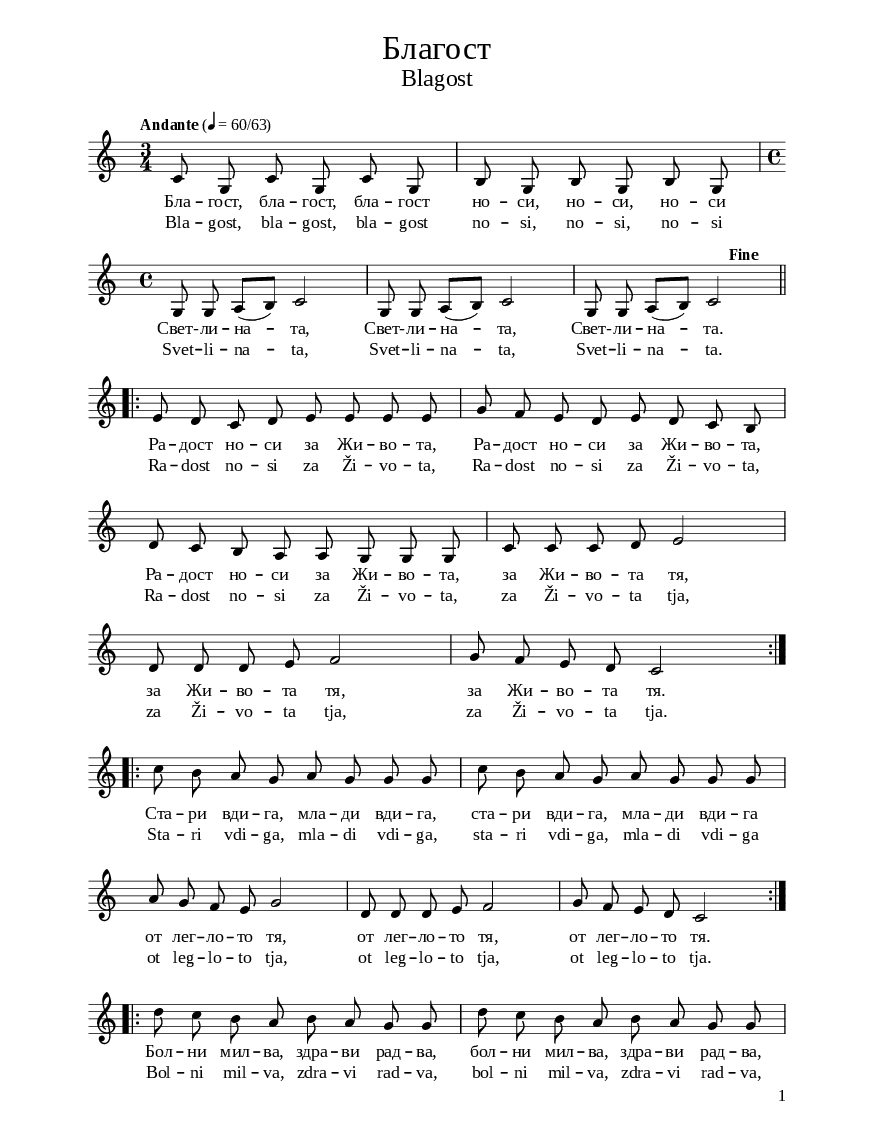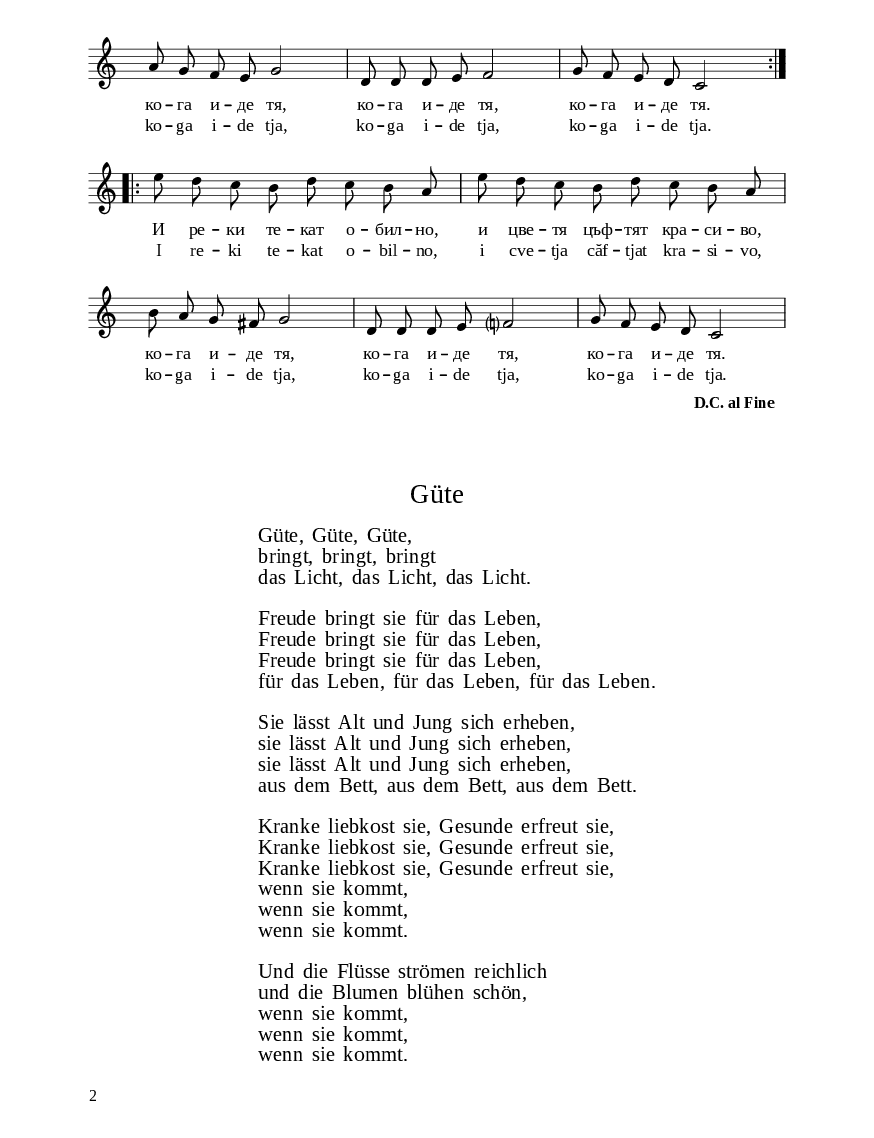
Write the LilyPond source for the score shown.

\version "2.24.2"

% include paper part and global functions
\include "include/globals.ily"

\bookpart {
  \label #'ref072
  \tocItem \markup "Благост – Blagost"
  \include "include/bookpart-paper.ily"
  \score {
    \include "include/score-layout.ily"

    \new Voice \absolute {

      \clef treble
      \key c \major
      \time 3/4
      \tempoFunc "Andante" 4 "60/63"
      \autoBeamOff
      c'8 g c' g c' g | b8 g b g b g \break |

      \time 4/4  g8 g a [( b )] c'2 |g8 g a [( b )] c'2 | g8 g a [( b )] c'2^\markup{ \bold {" " " "Fine} }  \break |

      \bar ".|:-||"
      e'8 d' c' d' e' e' e' e' | g'8 f' e' d' e' d' c' b \break |

      d'8 c' b a a g g g |c'8 c' c' d' e'2 \break |

      d'8 d' d' e' f'2 | g'8 f' e' d' c'2 \break \bar ":|.:"



      c''8 b' a' g' a' g' g' g' |  c''8 b' a' g' a' g' g' g' \break |

      a'8 g' f' e' g'2 | d'8 d' d' e' f'2 | g'8 f' e' d' c'2
      \break |

      \bar ":|.:"
      d''8 c'' b' a' b' a' g' g' | d''8 c'' b' a' b' a' g' g' \break

      a'8 g' f' e' g'2 | d'8 d' d' e' f'2 | g'8 f' e' d' c'2
      \break |

     \bar ":|.:"
      e''8 d'' c'' b' d'' c'' b' a' | e''8 d'' c'' b' d'' c'' b' a' \break |

      b'8 a' g' fis' g'2 | d'8 d' d' e' f'?2 | g'8 f' e' d' c'2
      \break | % 27
    }

    \addlyrics {
      Бла -- гост,
      бла -- гост, бла -- гост но -- си, но -- си, но --
      си "Свет-" -- ли -- на -- та, "Свет-" -- ли -- на -- та,
      "Свет-" -- ли -- на -- та. Ра -- дост но -- си за
      Жи -- во -- та, Ра -- дост но -- си за Жи -- во
      -- та, Ра -- дост но -- си за Жи -- во -- та, за
      Жи -- во -- та тя, за Жи -- во -- та тя, за Жи
      -- во -- та тя. Ста -- ри вди -- га, мла -- ди
      вди -- га, ста -- ри вди -- га, мла -- ди вди --
      га от лег -- ло -- то тя, от лег -- ло -- то
      тя, от лег -- ло -- то тя. Бол -- ни мил -- ва,
      здра -- ви рад -- ва, бол -- ни мил -- ва, здра --
      ви рад -- ва, ко -- га и -- де тя, ко -- га и
      -- де тя, ко -- га и -- де тя. И ре -- ки те
      -- кат о -- бил -- но, и цве -- тя цъф -- тят
      кра -- си -- во, ко -- га и -- де тя, ко -- га
      и -- де тя, ко -- га и -- де тя.
    }
    \addlyrics {
      Bla -- gost,
      bla -- gost, bla -- gost no -- si, no -- si, no --
      si Svet -- li -- na -- ta, Svet -- li -- na -- ta,
      Svet -- li -- na -- ta. Ra -- dost no -- si za
      Ži -- vo -- ta, Ra -- dost no -- si za Ži -- vo
      -- ta, Ra -- dost no -- si za Ži -- vo -- ta, za
      Ži -- vo -- ta tja, za Ži -- vo -- ta tja, za Ži
      -- vo -- ta tja. Sta -- ri vdi -- ga, mla -- di
      vdi -- ga, sta -- ri vdi -- ga, mla -- di vdi --
      ga ot leg -- lo -- to tja, ot leg -- lo -- to
      tja, ot leg -- lo -- to tja. Bol -- ni mil -- va,
      zdra -- vi rad -- va, bol -- ni mil -- va, zdra --
      vi rad -- va, ko -- ga i -- de tja, ko -- ga i
      -- de tja, ko -- ga i -- de tja. I re -- ki te
      -- kat o -- bil -- no, i cve -- tja căf -- tjat
      kra -- si -- vo, ko -- ga i -- de tja, ko -- ga
      i -- de tja, ko -- ga i -- de tja.
    }
    \header {
      title = \titleFunc "Благост" "Blagost"
    }

    \midi{}

  } % score

  \markup \dc-one "D.C. al Fine"

  \markup \empty-two
  % include foreign translation(s) of the song
  \version "2.24.2"

\markup \fill-line { \fontsize #deTitleFontSize "Güte" }
\markup \null
\markup \null
\markup \fontsize #deCoupletFontSize {
  \hspace #15
  \override #`(baseline-skip . ,deCoupletBaselineSkip)

  \column {
    \line { " " Güte, Güte, Güte,}

    \line { " " bringt, bringt, bringt }
     \line { " " das Licht, das Licht, das Licht.}

    \line { " "}

    \line { " " Freude bringt sie für das Leben, }
    \line { " " Freude bringt sie für das Leben, }
    \line { " " Freude bringt sie für das Leben, }

    \line { " "für das Leben, für das Leben, für das Leben. }
    \line { " "}

    \line { " "Sie lässt Alt und Jung sich erheben, }
    \line { " "sie lässt Alt und Jung sich erheben, }
    \line { " "sie lässt Alt und Jung sich erheben, }

    \line { " "aus dem Bett, aus dem Bett, aus dem Bett.}
    \line { " "}

    \line { " "Kranke liebkost sie, Gesunde erfreut sie,}
    \line { " "Kranke liebkost sie, Gesunde erfreut sie, }
    \line { " "Kranke liebkost sie, Gesunde erfreut sie, }

    \line { " "wenn sie kommt, }
    \line { " "wenn sie kommt,  }
    \line { " "wenn sie kommt.  }

    \line { " "}

    \line { " "Und die Flüsse strömen reichlich }

    \line { " "und die Blumen blühen schön,}

    \line { " "wenn sie kommt, }
    \line { " "wenn sie kommt,  }
    \line { " "wenn sie kommt.  }




  }


}


} % bookpart
